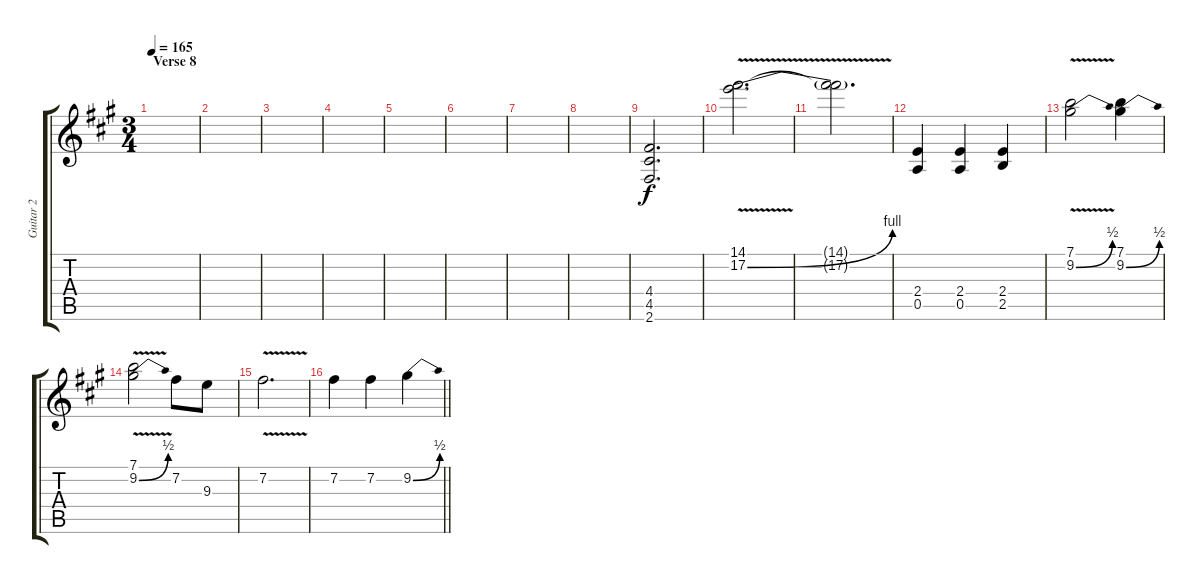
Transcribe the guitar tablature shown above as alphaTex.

\track ("Guitar 2" "Guitar 2") {instrument overdrivenguitar}
\staff {score tabs}
\tuning (E4 B3 G3 D3 A2 E2) {hide}
\ts (3 4)
\section ("" "Verse 8")
\tempo 165
\clef g2
\ks a
|
|
|
|
|
|
|
|
(4.4 4.5 2.6).2{d} |
(14.1 17.2{be (bend 0 0 60 4) v}).2{d} |
(14.1{t} 17.2{t}).2{d} |
(2.4 0.5).4 (2.4 0.5).4 (2.4 2.5).4 |
(7.1 9.2{be (bend 0 0 60 2) v}).2 (7.1 9.2{be (bend 0 0 60 2)}).4 |
(7.1 9.2{be (bend 0 0 60 2) v}).2 7.2.8 9.3.8 |
7.2{v}.2{d} |
\barLineRight lightlight
7.2.4 7.2.4 9.2{be (bend 0 0 60 2)}.4
